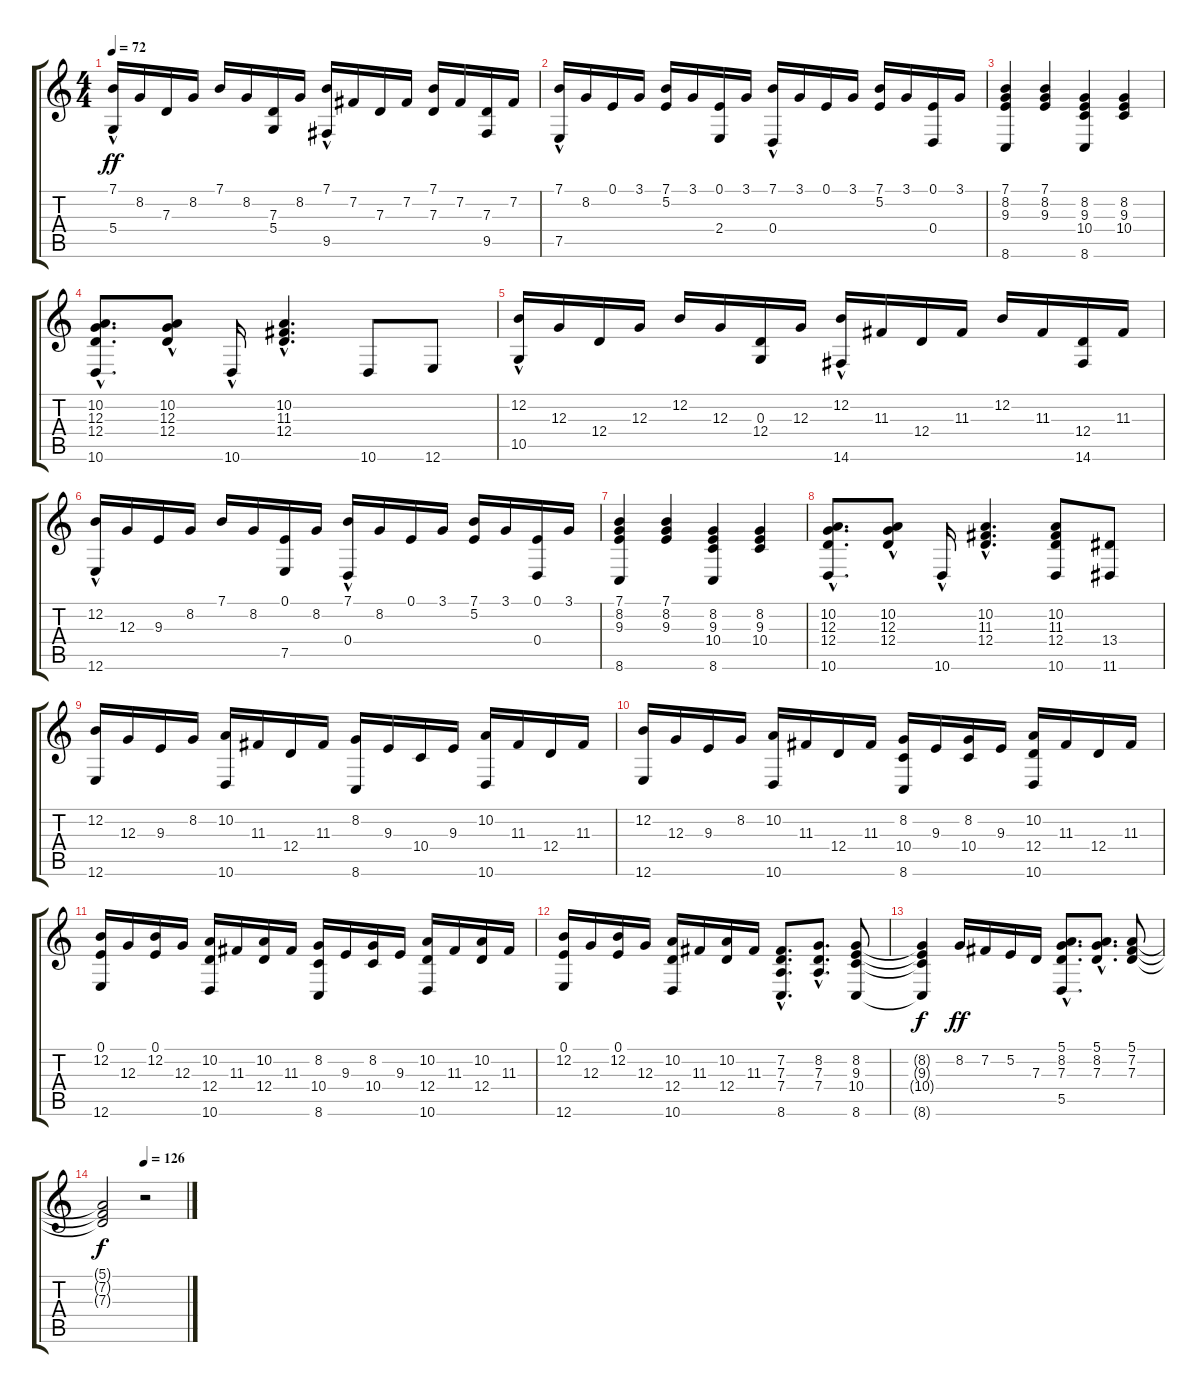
\track "" {instrument electricgrandpiano}
\staff {score tabs}
\tuning (E4 B3 G3 D3 A2 E2) {hide}
\ts (4 4)
\tempo 72
\clef g2
\ks c
(7.1 5.4{hac}).16{dy ff instrument electricgrandpiano} 8.2.16 7.3.16 8.2.16 7.1.16 8.2.16 (7.3 5.4).16 8.2.16 (7.1 9.5{hac}).16 7.2.16 7.3.16 7.2.16 (7.1 7.3).16 7.2.16 (7.3 9.5).16 7.2.16 |
(7.1 7.5{hac}).16 8.2.16 0.1.16 3.1.16 (7.1 5.2).16 3.1.16 (0.1 2.4).16 3.1.16 (7.1 0.4{hac}).16 3.1.16 0.1.16 3.1.16 (7.1 5.2).16 3.1.16 (0.1 0.4).16 3.1.16 |
(7.1 8.2 9.3 8.6).4 (7.1 8.2 9.3).4 (8.2 9.3 10.4 8.6).4 (8.2 9.3 10.4).4 |
(10.2{hac} 12.3{hac} 12.4{hac} 10.6).8{d} (10.2{hac} 12.3{hac} 12.4{hac}).8 10.6{hac}.16 (10.2{hac} 11.3{hac} 12.4{hac}).4{d} 10.6.8 12.6.8 |
(12.2 10.5{hac}).16 12.3.16 12.4.16 12.3.16 12.2.16 12.3.16 (0.3 12.4).16 12.3.16 (12.2 14.6{hac}).16 11.3.16 12.4.16 11.3.16 12.2.16 11.3.16 (12.4 14.6).16 11.3.16 |
(12.2 12.6{hac}).16 12.3.16 9.3.16 8.2.16 7.1.16 8.2.16 (0.1 7.5).16 8.2.16 (7.1 0.4{hac}).16 8.2.16 0.1.16 3.1.16 (7.1 5.2).16 3.1.16 (0.1 0.4).16 3.1.16 |
(7.1 8.2 9.3 8.6).4 (7.1 8.2 9.3).4 (8.2 9.3 10.4 8.6).4 (8.2 9.3 10.4).4 |
(10.2{hac} 12.3{hac} 12.4{hac} 10.6).8{d} (10.2{hac} 12.3{hac} 12.4{hac}).8 10.6{hac}.16 (10.2{hac} 11.3{hac} 12.4{hac}).4{d} (10.2 11.3 12.4 10.6).8 (13.4 11.6).8 |
(12.2 12.6).16 12.3.16 9.3.16 8.2.16 (10.2 10.6).16 11.3.16 12.4.16 11.3.16 (8.2 8.6).16 9.3.16 10.4.16 9.3.16 (10.2 10.6).16 11.3.16 12.4.16 11.3.16 |
(12.2 12.6).16 12.3.16 9.3.16 8.2.16 (10.2 10.6).16 11.3.16 12.4.16 11.3.16 (8.2 10.4 8.6).16 9.3.16 (8.2 10.4).16 9.3.16 (10.2 12.4 10.6).16 11.3.16 12.4.16 11.3.16 |
(0.1 12.2 12.6).16 12.3.16 (0.1 12.2).16 12.3.16 (10.2 12.4 10.6).16 11.3.16 (10.2 12.4).16 11.3.16 (8.2 10.4 8.6).16 9.3.16 (8.2 10.4).16 9.3.16 (10.2 12.4 10.6).16 11.3.16 (10.2 12.4).16 11.3.16 |
(0.1 12.2 12.6).16 12.3.16 (0.1 12.2).16 12.3.16 (10.2 12.4 10.6).16 11.3.16 (10.2 12.4).16 11.3.16 (7.2{hac} 7.3{hac} 7.4{hac} 8.6{hac}).8{d} (8.2{hac} 7.3{hac} 7.4{hac}).8{d} (8.2 9.3 10.4 8.6).8 |
(8.2{t} 9.3{t} 10.4{t} 8.6{t}).4{dy f} 8.2.16{dy ff} 7.2.16 5.2.16 7.3.16 (5.1{hac} 8.2{hac} 7.3{hac} 5.5).8{d} (5.1{hac} 8.2{hac} 7.3{hac}).8{d} (5.1 7.2 7.3).8 |
\tempo (126 0.5)
(5.1{t} 7.2{t} 7.3{t}).2{dy f} r.2
